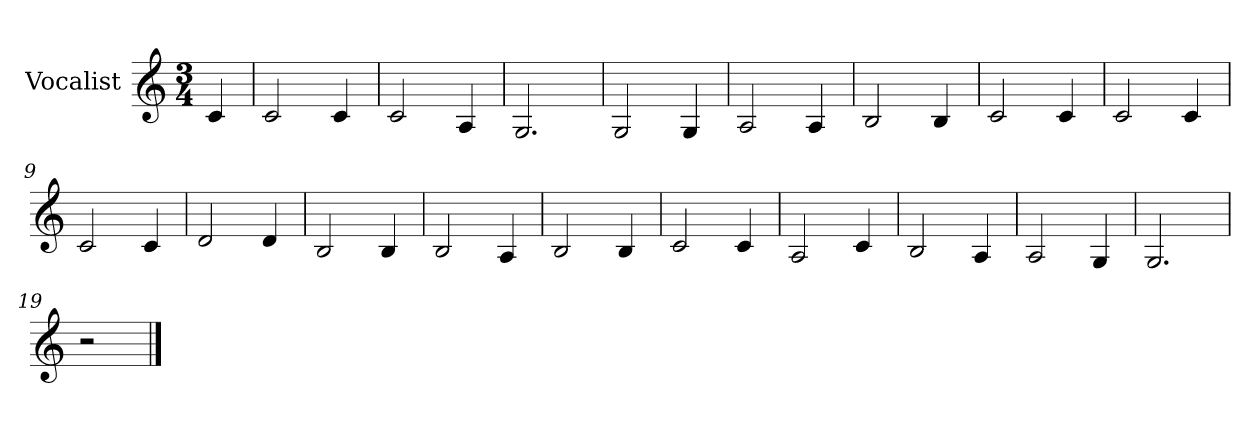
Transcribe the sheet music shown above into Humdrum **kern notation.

**kern
*part1
*staff1
*I"Vocalist
*k[]
*C:
*M3/4
=
4c
=1
2c
4c
=2
2c
4A
=3
2.G
=4
2G
4G
=5
2A
4A
=6
2B
4B
=7
2c
4c
=8
2c
4c
=9
2c
4c
=10
2d
4d
=11
2B
4B
=12
2B
4A
=13
2B
4B
=14
2c
4c
=15
2A
4c
=16
2B
4A
=17
2A
4G
=18
2.G
=19
2r
==
*-
